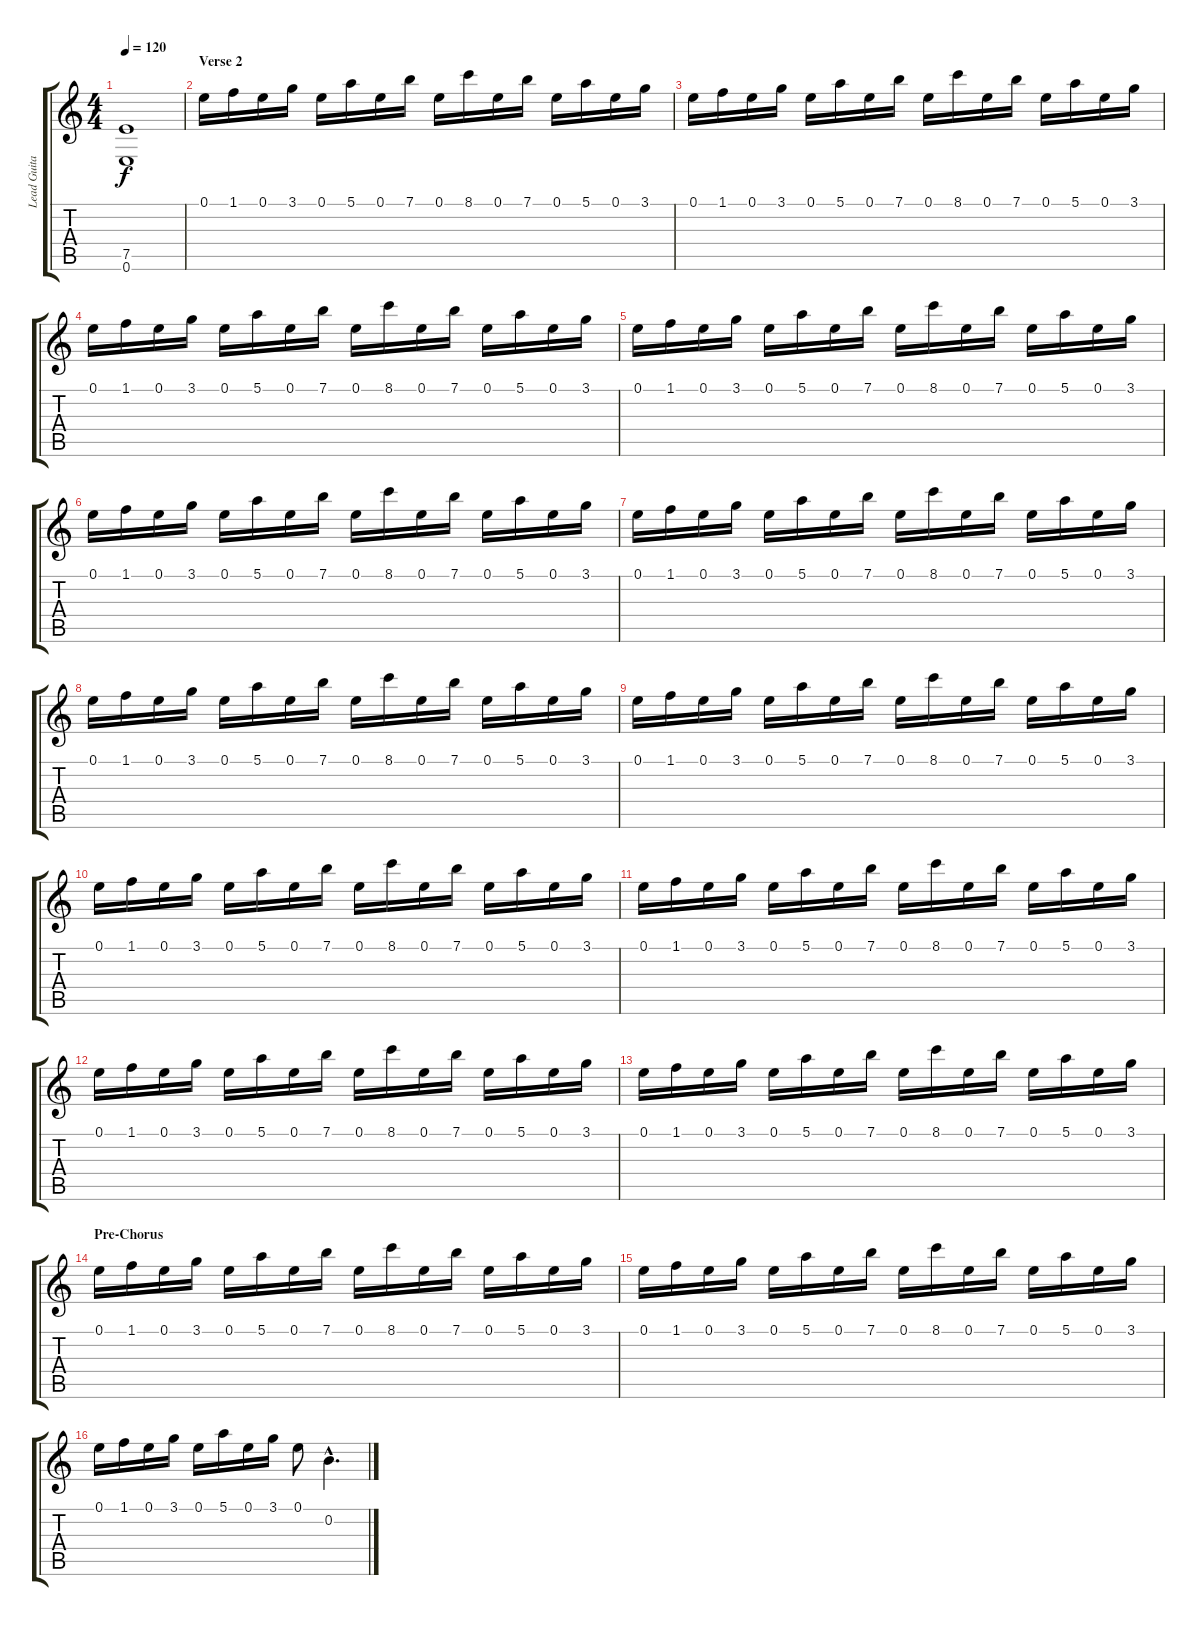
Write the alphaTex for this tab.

\track ("Lead Guitar" "Lead Guita") {instrument distortionguitar}
\staff {score tabs}
\tuning (E4 B3 G3 D3 A2 E2) {hide}
\ts (4 4)
\tempo 120
\clef g2
\ks c
(7.5{t} 0.6{t}).1{dy f} |
\section ("" "Verse 2")
0.1.16 1.1.16 0.1.16 3.1.16 0.1.16 5.1.16 0.1.16 7.1.16 0.1.16 8.1.16 0.1.16 7.1.16 0.1.16 5.1.16 0.1.16 3.1.16 |
0.1.16 1.1.16 0.1.16 3.1.16 0.1.16 5.1.16 0.1.16 7.1.16 0.1.16 8.1.16 0.1.16 7.1.16 0.1.16 5.1.16 0.1.16 3.1.16 |
0.1.16 1.1.16 0.1.16 3.1.16 0.1.16 5.1.16 0.1.16 7.1.16 0.1.16 8.1.16 0.1.16 7.1.16 0.1.16 5.1.16 0.1.16 3.1.16 |
0.1.16 1.1.16 0.1.16 3.1.16 0.1.16 5.1.16 0.1.16 7.1.16 0.1.16 8.1.16 0.1.16 7.1.16 0.1.16 5.1.16 0.1.16 3.1.16 |
0.1.16 1.1.16 0.1.16 3.1.16 0.1.16 5.1.16 0.1.16 7.1.16 0.1.16 8.1.16 0.1.16 7.1.16 0.1.16 5.1.16 0.1.16 3.1.16 |
0.1.16 1.1.16 0.1.16 3.1.16 0.1.16 5.1.16 0.1.16 7.1.16 0.1.16 8.1.16 0.1.16 7.1.16 0.1.16 5.1.16 0.1.16 3.1.16 |
0.1.16 1.1.16 0.1.16 3.1.16 0.1.16 5.1.16 0.1.16 7.1.16 0.1.16 8.1.16 0.1.16 7.1.16 0.1.16 5.1.16 0.1.16 3.1.16 |
0.1.16 1.1.16 0.1.16 3.1.16 0.1.16 5.1.16 0.1.16 7.1.16 0.1.16 8.1.16 0.1.16 7.1.16 0.1.16 5.1.16 0.1.16 3.1.16 |
0.1.16 1.1.16 0.1.16 3.1.16 0.1.16 5.1.16 0.1.16 7.1.16 0.1.16 8.1.16 0.1.16 7.1.16 0.1.16 5.1.16 0.1.16 3.1.16 |
0.1.16 1.1.16 0.1.16 3.1.16 0.1.16 5.1.16 0.1.16 7.1.16 0.1.16 8.1.16 0.1.16 7.1.16 0.1.16 5.1.16 0.1.16 3.1.16 |
0.1.16 1.1.16 0.1.16 3.1.16 0.1.16 5.1.16 0.1.16 7.1.16 0.1.16 8.1.16 0.1.16 7.1.16 0.1.16 5.1.16 0.1.16 3.1.16 |
0.1.16 1.1.16 0.1.16 3.1.16 0.1.16 5.1.16 0.1.16 7.1.16 0.1.16 8.1.16 0.1.16 7.1.16 0.1.16 5.1.16 0.1.16 3.1.16 |
\section ("" "Pre-Chorus")
0.1.16 1.1.16 0.1.16 3.1.16 0.1.16 5.1.16 0.1.16 7.1.16 0.1.16 8.1.16 0.1.16 7.1.16 0.1.16 5.1.16 0.1.16 3.1.16 |
0.1.16 1.1.16 0.1.16 3.1.16 0.1.16 5.1.16 0.1.16 7.1.16 0.1.16 8.1.16 0.1.16 7.1.16 0.1.16 5.1.16 0.1.16 3.1.16 |
0.1.16 1.1.16 0.1.16 3.1.16 0.1.16 5.1.16 0.1.16 3.1.16 0.1.8 0.2{hac}.4{d}
